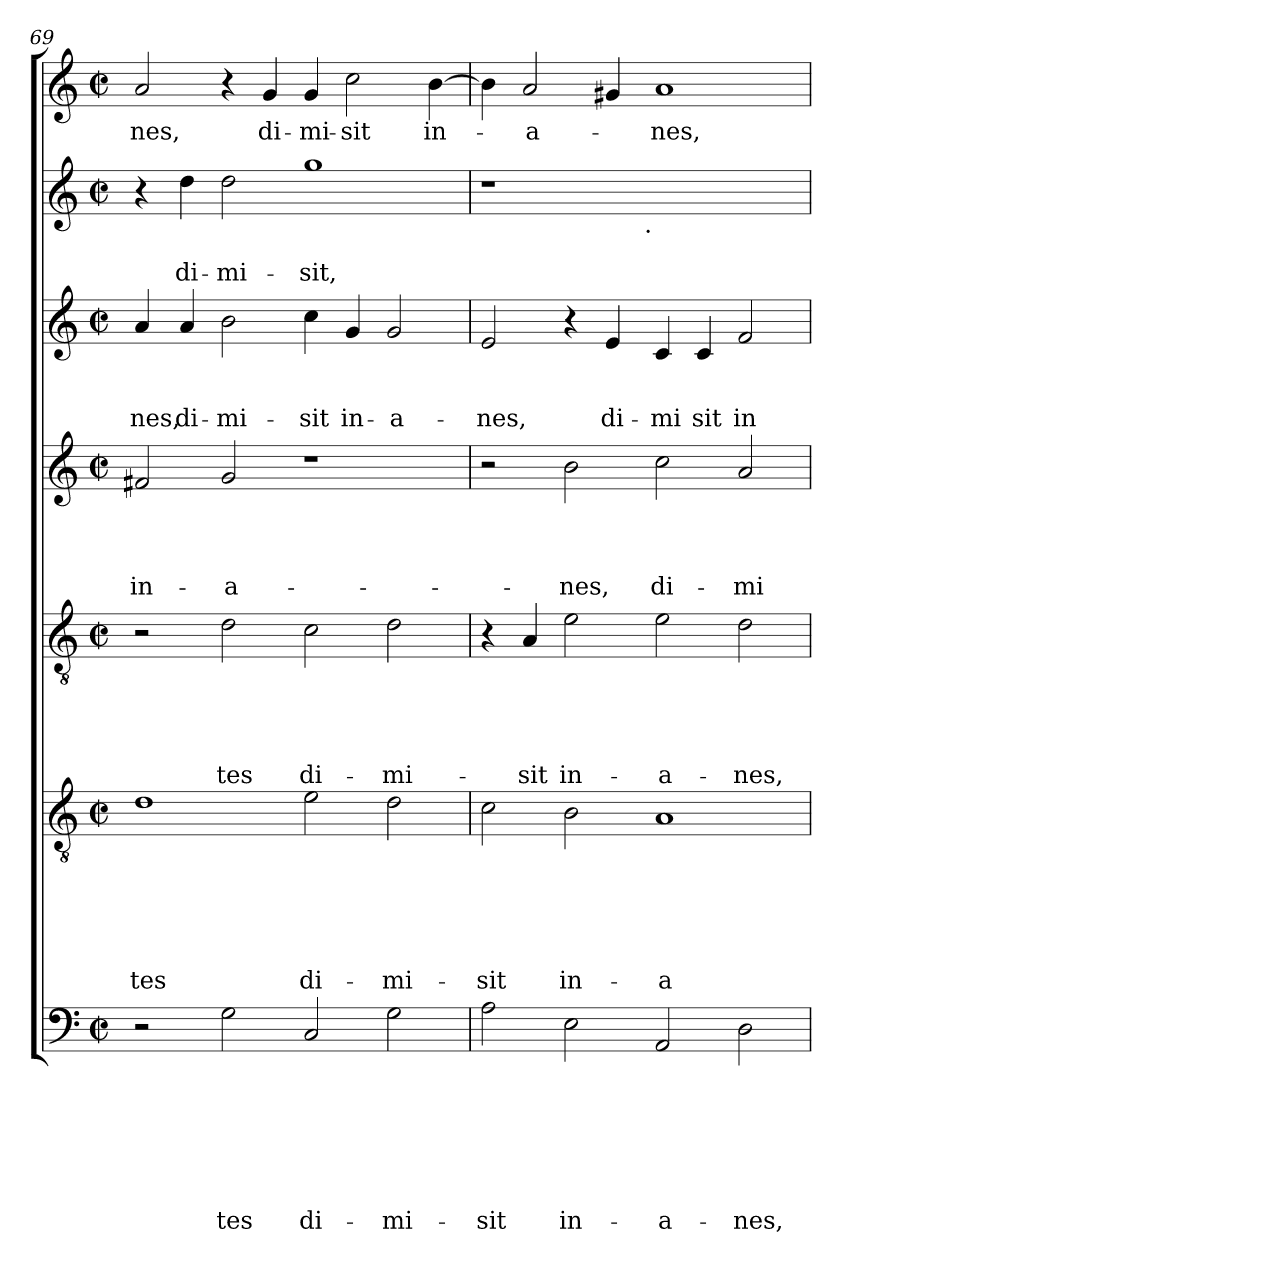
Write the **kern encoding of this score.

**kern	**text	**text	**text	**text	**text	**text	**text	**kern	**text	**text	**text	**text	**text	**text	**kern	**text	**text	**text	**text	**text	**kern	**text	**text	**text	**text	**kern	**text	**text	**text	**kern	**text	**text	**kern	**text
*part7	*part7	*part7	*part7	*part7	*part7	*part7	*part7	*part6	*part6	*part6	*part6	*part6	*part6	*part6	*part5	*part5	*part5	*part5	*part5	*part5	*part4	*part4	*part4	*part4	*part4	*part3	*part3	*part3	*part3	*part2	*part2	*part2	*part1	*part1
*staff7	*staff7	*staff7	*staff7	*staff7	*staff7	*staff7	*staff7	*staff6	*staff6	*staff6	*staff6	*staff6	*staff6	*staff6	*staff5	*staff5	*staff5	*staff5	*staff5	*staff5	*staff4	*staff4	*staff4	*staff4	*staff4	*staff3	*staff3	*staff3	*staff3	*staff2	*staff2	*staff2	*staff1	*staff1
*clefF4	*	*	*	*	*	*	*	*clefGv2	*	*	*	*	*	*	*clefGv2	*	*	*	*	*	*clefG2	*	*	*	*	*clefG2	*	*	*	*clefG2	*	*	*clefG2	*
*k[]	*	*	*	*	*	*	*	*k[]	*	*	*	*	*	*	*k[]	*	*	*	*	*	*k[]	*	*	*	*	*k[]	*	*	*	*k[]	*	*	*k[]	*
*C:	*	*	*	*	*	*	*	*C:	*	*	*	*	*	*	*C:	*	*	*	*	*	*C:	*	*	*	*	*C:	*	*	*	*C:	*	*	*C:	*
*M2/2	*	*	*	*	*	*	*	*M2/2	*	*	*	*	*	*	*M2/2	*	*	*	*	*	*M2/2	*	*	*	*	*M2/2	*	*	*	*M2/2	*	*	*M2/2	*
*met(c|)	*	*	*	*	*	*	*	*met(c|)	*	*	*	*	*	*	*met(c|)	*	*	*	*	*	*met(c|)	*	*	*	*	*met(c|)	*	*	*	*met(c|)	*	*	*met(c|)	*
=69	=69	=69	=69	=69	=69	=69	=69	=69	=69	=69	=69	=69	=69	=69	=69	=69	=69	=69	=69	=69	=69	=69	=69	=69	=69	=69	=69	=69	=69	=69	=69	=69	=69	=69
!	!	!	!	!	!	!	!	!	!	!	!	!	!	!LO:LY:b	!	!	!	!	!	!	!	!	!	!	!LO:LY:b	!	!	!	!LO:LY:b	!	!	!	!	!LO:LY:b
2r	.	.	.	.	.	.	.	1d	.	.	.	.	.	-tes	2r	.	.	.	.	.	2f#X/	.	.	.	in-	4a/	.	.	-nes,	4r	.	.	2a/	-nes,
!	!	!	!	!	!	!	!	!	!	!	!	!	!	!	!	!	!	!	!	!	!	!	!	!	!	!	!	!	!LO:LY:b	!	!	!LO:LY:b	!	!
.	.	.	.	.	.	.	.	.	.	.	.	.	.	.	.	.	.	.	.	.	.	.	.	.	.	4a/	.	.	di-	4dd\	.	di-	.	.
!	!	!	!	!	!	!	!LO:LY:b	!	!	!	!	!	!	!	!	!	!	!	!	!LO:LY:b	!	!	!	!	!LO:LY:b	!	!	!	!LO:LY:b:rj	!	!	!LO:LY:b:rj	!	!
2G\	.	.	.	.	.	.	-tes	.	.	.	.	.	.	.	2d\	.	.	.	.	-tes	2g/	.	.	.	-a-	2b\	.	.	-mi-	2dd\	.	-mi-	4r	.
!	!	!	!	!	!	!	!	!	!	!	!	!	!	!	!	!	!	!	!	!	!	!	!	!	!	!	!	!	!	!	!	!	!	!LO:LY:b
.	.	.	.	.	.	.	.	.	.	.	.	.	.	.	.	.	.	.	.	.	.	.	.	.	.	.	.	.	.	.	.	.	4g/	di-
!	!	!	!	!	!	!	!LO:LY:b	!	!	!	!	!	!	!LO:LY:b	!	!	!	!	!	!LO:LY:b	!	!	!	!	!	!	!	!	!LO:LY:b	!	!	!LO:LY:b	!	!LO:LY:b
2C/	.	.	.	.	.	.	di-	2e\	.	.	.	.	.	di-	2c\	.	.	.	.	di-	1r	.	.	.	.	4cc\	.	.	-sit	1gg	.	-sit,	4g/	-mi-
!	!	!	!	!	!	!	!	!	!	!	!	!	!	!	!	!	!	!	!	!	!	!	!	!	!	!	!	!	!LO:LY:b	!	!	!	!	!LO:LY:b:rj
.	.	.	.	.	.	.	.	.	.	.	.	.	.	.	.	.	.	.	.	.	.	.	.	.	.	4g/	.	.	in-	.	.	.	2cc\	-sit
!	!	!	!	!	!	!	!LO:LY:b	!	!	!	!	!	!	!LO:LY:b	!	!	!	!	!	!LO:LY:b	!	!	!	!	!	!	!	!	!LO:LY:b	!	!	!	!	!
2G\	.	.	.	.	.	.	-mi-	2d\	.	.	.	.	.	-mi-	2d\	.	.	.	.	-mi-	.	.	.	.	.	2g/	.	.	-a-	.	.	.	.	.
!	!	!	!	!	!	!	!	!	!	!	!	!	!	!	!	!	!	!	!	!	!	!	!	!	!	!	!	!	!	!	!	!	!	!LO:LY:b
.	.	.	.	.	.	.	.	.	.	.	.	.	.	.	.	.	.	.	.	.	.	.	.	.	.	.	.	.	.	.	.	.	[>4b\	in-
=70	=70	=70	=70	=70	=70	=70	=70	=70	=70	=70	=70	=70	=70	=70	=70	=70	=70	=70	=70	=70	=70	=70	=70	=70	=70	=70	=70	=70	=70	=70	=70	=70	=70	=70
!	!	!	!	!	!	!	!LO:LY:b	!	!	!	!	!	!	!LO:LY:b	!	!	!	!	!	!	!	!	!	!	!	!	!	!	!LO:LY:b	!	!	!	!	!
*	*	*	*	*	*	*	*	*	*	*	*	*	*	*	*	*	*	*	*	*	*	*	*	*	*	*	*	*	*	*^	*	*	*	*
2A\	.	.	.	.	.	.	-sit	2c\	.	.	.	.	.	-sit	4r	.	.	.	.	.	2r	.	.	.	.	2e/	.	.	-nes,	1r	2ryy	.	.	4b\]	.
!	!	!	!	!	!	!	!	!	!	!	!	!	!	!	!	!	!	!	!	!LO:LY:b	!	!	!	!	!	!	!	!	!	!	!	!	!	!	!LO:LY:b
.	.	.	.	.	.	.	.	.	.	.	.	.	.	.	4A/	.	.	.	.	-sit	.	.	.	.	.	.	.	.	.	.	.	.	.	2a/	-a-
!	!	!	!	!	!	!	!LO:LY:b	!	!	!	!	!	!	!LO:LY:b	!	!	!	!	!	!LO:LY:b	!	!	!	!	!LO:LY:b	!	!	!	!	!	!	!	!	!	!
2E\	.	.	.	.	.	.	in-	2B\	.	.	.	.	.	in-	2e\	.	.	.	.	in-	2b\	.	.	.	-nes,	4r	.	.	.	.	4...ryy	.	.	.	.
!	!	!	!	!	!	!	!	!	!	!	!	!	!	!	!	!	!	!	!	!	!	!	!	!	!	!	!	!	!LO:LY:b	!	!	!	!	!	!
.	.	.	.	.	.	.	.	.	.	.	.	.	.	.	.	.	.	.	.	.	.	.	.	.	.	4e/	.	.	di-	.	.	.	.	4g#X/	.
!	!	!	!	!	!	!	!	!	!	!	!	!	!	!	!	!	!	!	!	!	!	!	!	!	!	!	!	!	!	!	!LO:TX:b:t=.	!	!	!	!
.	.	.	.	.	.	.	.	.	.	.	.	.	.	.	.	.	.	.	.	.	.	.	.	.	.	.	.	.	.	.	1ryy	.	.	.	.
!	!	!	!	!	!	!	!LO:LY:b	!	!	!	!	!	!	!LO:LY:b	!	!	!	!	!	!LO:LY:b	!	!	!	!	!LO:LY:b	!	!	!	!LO:LY:b:rj	!	!	!	!	!	!LO:LY:b
2AA/	.	.	.	.	.	.	-a-	1A	.	.	.	.	.	-a-	2e\	.	.	.	.	-a-	2cc\	.	.	.	di-	4c/	.	.	-mi	1ryy	.	.	.	1a	-nes,
!	!	!	!	!	!	!	!	!	!	!	!	!	!	!	!	!	!	!	!	!	!	!	!	!	!	!	!	!	!LO:LY:b	!	!	!	!	!	!
.	.	.	.	.	.	.	.	.	.	.	.	.	.	.	.	.	.	.	.	.	.	.	.	.	.	4c/	.	.	sit	.	.	.	.	.	.
!	!	!	!	!	!	!	!LO:LY:b	!	!	!	!	!	!	!	!	!	!	!	!	!LO:LY:b	!	!	!	!	!LO:LY:b	!	!	!	!LO:LY:b	!	!	!	!	!	!
2D\	.	.	.	.	.	.	-nes,	.	.	.	.	.	.	.	2d\	.	.	.	.	-nes,	2a/	.	.	.	-mi-	2f/	.	.	in-	.	.	.	.	.	.
.	.	.	.	.	.	.	.	.	.	.	.	.	.	.	.	.	.	.	.	.	.	.	.	.	.	.	.	.	.	.	32ryy	.	.	.	.
*	*	*	*	*	*	*	*	*	*	*	*	*	*	*	*	*	*	*	*	*	*	*	*	*	*	*	*	*	*	*v	*v	*	*	*	*
=	=	=	=	=	=	=	=	=	=	=	=	=	=	=	=	=	=	=	=	=	=	=	=	=	=	=	=	=	=	=	=	=	=	=
*-	*-	*-	*-	*-	*-	*-	*-	*-	*-	*-	*-	*-	*-	*-	*-	*-	*-	*-	*-	*-	*-	*-	*-	*-	*-	*-	*-	*-	*-	*-	*-	*-	*-	*-
